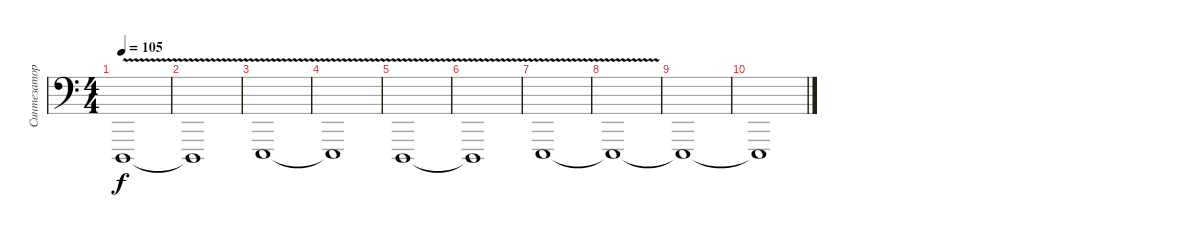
\track ("Синтезатор" "Синтезатор") {instrument synthstrings2}
\staff {score}
\tuning (E3 B2 G2 D2 A1 D1) {hide}
\ts (4 4)
\tempo 105
\clef f4
\ks c
0.6{v}.1{dy f} |
0.6{t}.1 |
2.6{v}.1 |
2.6{t}.1 |
0.6{v}.1 |
0.6{t}.1 |
2.6{v}.1 |
2.6{t}.1 |
2.6{t}.1 |
2.6{t}.1
